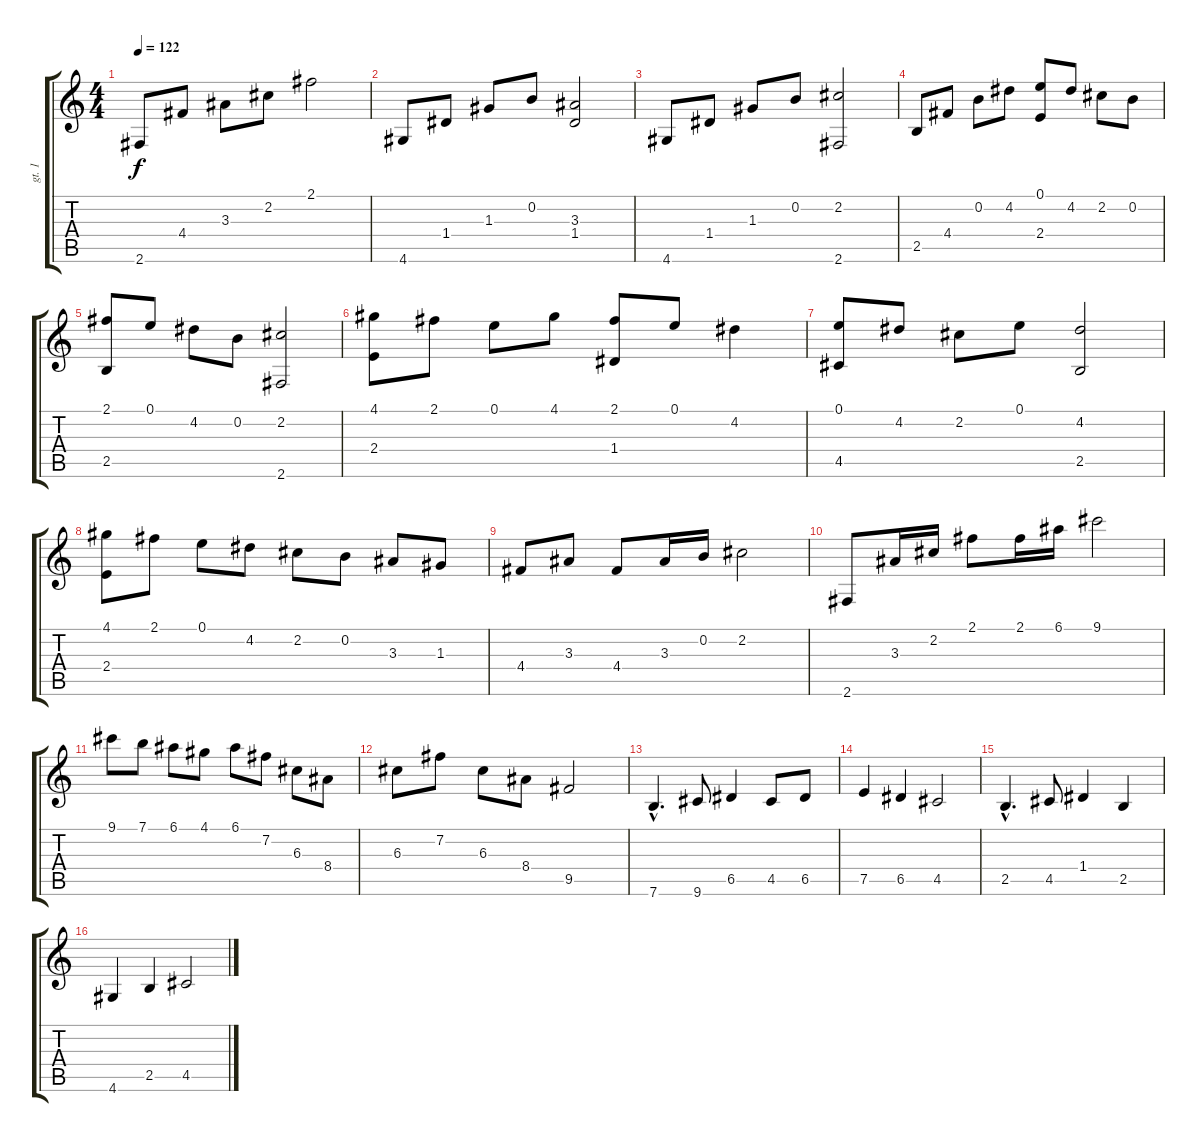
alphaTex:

\track ("gt. 1" "gt. 1") {instrument acousticguitarsteel}
\staff {score tabs}
\tuning (E4 B3 G3 D3 A2 E2) {hide}
\ts (4 4)
\tempo 122
\clef g2
\ks c
2.6.8{dy f} 4.4.8 3.3.8 2.2.8 2.1.2 |
4.6.8 1.4.8 1.3.8 0.2.8 (3.3 1.4).2 |
4.6.8 1.4.8 1.3.8 0.2.8 (2.2 2.6).2 |
2.5.8 4.4.8 0.2.8 4.2.8 (0.1 2.4).8 4.2.8 2.2.8 0.2.8 |
(2.1 2.5).8 0.1.8 4.2.8 0.2.8 (2.2 2.6).2 |
(4.1 2.4).8 2.1.8 0.1.8 4.1.8 (2.1 1.4).8 0.1.8 4.2.4 |
(0.1 4.5).8 4.2.8 2.2.8 0.1.8 (4.2 2.5).2 |
(4.1 2.4).8 2.1.8 0.1.8 4.2.8 2.2.8 0.2.8 3.3.8 1.3.8 |
4.4.8 3.3.8 4.4.8 3.3.16 0.2.16 2.2.2 |
2.6.8 3.3.16 2.2.16 2.1.8 2.1.16 6.1.16 9.1.2 |
9.1.8 7.1.8 6.1.8 4.1.8 6.1.8 7.2.8 6.3.8 8.4.8 |
6.3.8 7.2.8 6.3.8 8.4.8 9.5.2 |
7.6{hac}.4{d} 9.6.8 6.5.4 4.5.8 6.5.8 |
7.5.4 6.5.4 4.5.2 |
2.5{hac}.4{d} 4.5.8 1.4.4 2.5.4 |
4.6.4 2.5.4 4.5.2
